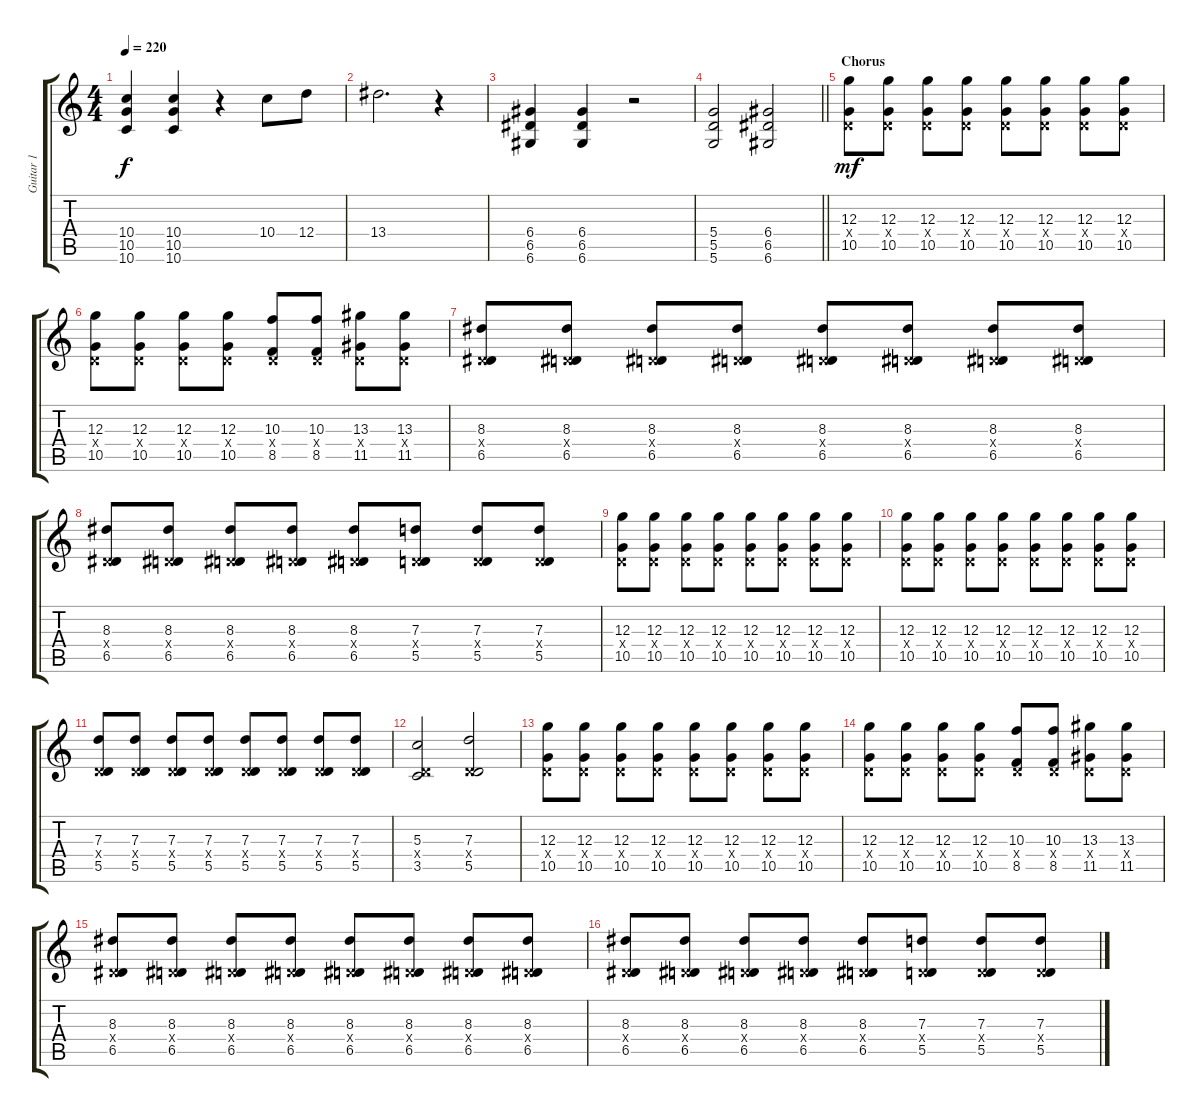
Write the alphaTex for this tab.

\track ("Guitar 1" "Guitar 1") {instrument distortionguitar}
\staff {score tabs}
\tuning (E4 A3 G3 D3 A2 D2) {hide}
\ts (4 4)
\tempo 220
\clef g2
\ks c
(10.4 10.5 10.6).4{dy f} (10.4 10.5 10.6).4 r.4 10.4.8 12.4.8 |
13.4.2{d} r.4 |
(6.4 6.5 6.6).4 (6.4 6.5 6.6).4 r.2 |
\barLineRight lightlight
(5.4 5.5 5.6).2 (6.4 6.5 6.6).2 |
\section ("" "Chorus")
(12.3 0.4{x} 10.5).8{dy mf} (12.3 0.4{x} 10.5).8 (12.3 0.4{x} 10.5).8 (12.3 0.4{x} 10.5).8 (12.3 0.4{x} 10.5).8 (12.3 0.4{x} 10.5).8 (12.3 0.4{x} 10.5).8 (12.3 0.4{x} 10.5).8 |
(12.3 0.4{x} 10.5).8 (12.3 0.4{x} 10.5).8 (12.3 0.4{x} 10.5).8 (12.3 0.4{x} 10.5).8 (10.3 0.4{x} 8.5).8 (10.3 0.4{x} 8.5).8 (13.3 0.4{x} 11.5).8 (13.3 0.4{x} 11.5).8 |
(8.3 0.4{x} 6.5).8 (8.3 0.4{x} 6.5).8 (8.3 0.4{x} 6.5).8 (8.3 0.4{x} 6.5).8 (8.3 0.4{x} 6.5).8 (8.3 0.4{x} 6.5).8 (8.3 0.4{x} 6.5).8 (8.3 0.4{x} 6.5).8 |
(8.3 0.4{x} 6.5).8 (8.3 0.4{x} 6.5).8 (8.3 0.4{x} 6.5).8 (8.3 0.4{x} 6.5).8 (8.3 0.4{x} 6.5).8 (7.3 0.4{x} 5.5).8 (7.3 0.4{x} 5.5).8 (7.3 0.4{x} 5.5).8 |
(12.3 0.4{x} 10.5).8 (12.3 0.4{x} 10.5).8 (12.3 0.4{x} 10.5).8 (12.3 0.4{x} 10.5).8 (12.3 0.4{x} 10.5).8 (12.3 0.4{x} 10.5).8 (12.3 0.4{x} 10.5).8 (12.3 0.4{x} 10.5).8 |
(12.3 0.4{x} 10.5).8 (12.3 0.4{x} 10.5).8 (12.3 0.4{x} 10.5).8 (12.3 0.4{x} 10.5).8 (12.3 0.4{x} 10.5).8 (12.3 0.4{x} 10.5).8 (12.3 0.4{x} 10.5).8 (12.3 0.4{x} 10.5).8 |
(7.3 0.4{x} 5.5).8 (7.3 0.4{x} 5.5).8 (7.3 0.4{x} 5.5).8 (7.3 0.4{x} 5.5).8 (7.3 0.4{x} 5.5).8 (7.3 0.4{x} 5.5).8 (7.3 0.4{x} 5.5).8 (7.3 0.4{x} 5.5).8 |
(5.3 0.4{x} 3.5).2 (7.3 0.4{x} 5.5).2 |
(12.3 0.4{x} 10.5).8 (12.3 0.4{x} 10.5).8 (12.3 0.4{x} 10.5).8 (12.3 0.4{x} 10.5).8 (12.3 0.4{x} 10.5).8 (12.3 0.4{x} 10.5).8 (12.3 0.4{x} 10.5).8 (12.3 0.4{x} 10.5).8 |
(12.3 0.4{x} 10.5).8 (12.3 0.4{x} 10.5).8 (12.3 0.4{x} 10.5).8 (12.3 0.4{x} 10.5).8 (10.3 0.4{x} 8.5).8 (10.3 0.4{x} 8.5).8 (13.3 0.4{x} 11.5).8 (13.3 0.4{x} 11.5).8 |
(8.3 0.4{x} 6.5).8 (8.3 0.4{x} 6.5).8 (8.3 0.4{x} 6.5).8 (8.3 0.4{x} 6.5).8 (8.3 0.4{x} 6.5).8 (8.3 0.4{x} 6.5).8 (8.3 0.4{x} 6.5).8 (8.3 0.4{x} 6.5).8 |
(8.3 0.4{x} 6.5).8 (8.3 0.4{x} 6.5).8 (8.3 0.4{x} 6.5).8 (8.3 0.4{x} 6.5).8 (8.3 0.4{x} 6.5).8 (7.3 0.4{x} 5.5).8 (7.3 0.4{x} 5.5).8 (7.3 0.4{x} 5.5).8
